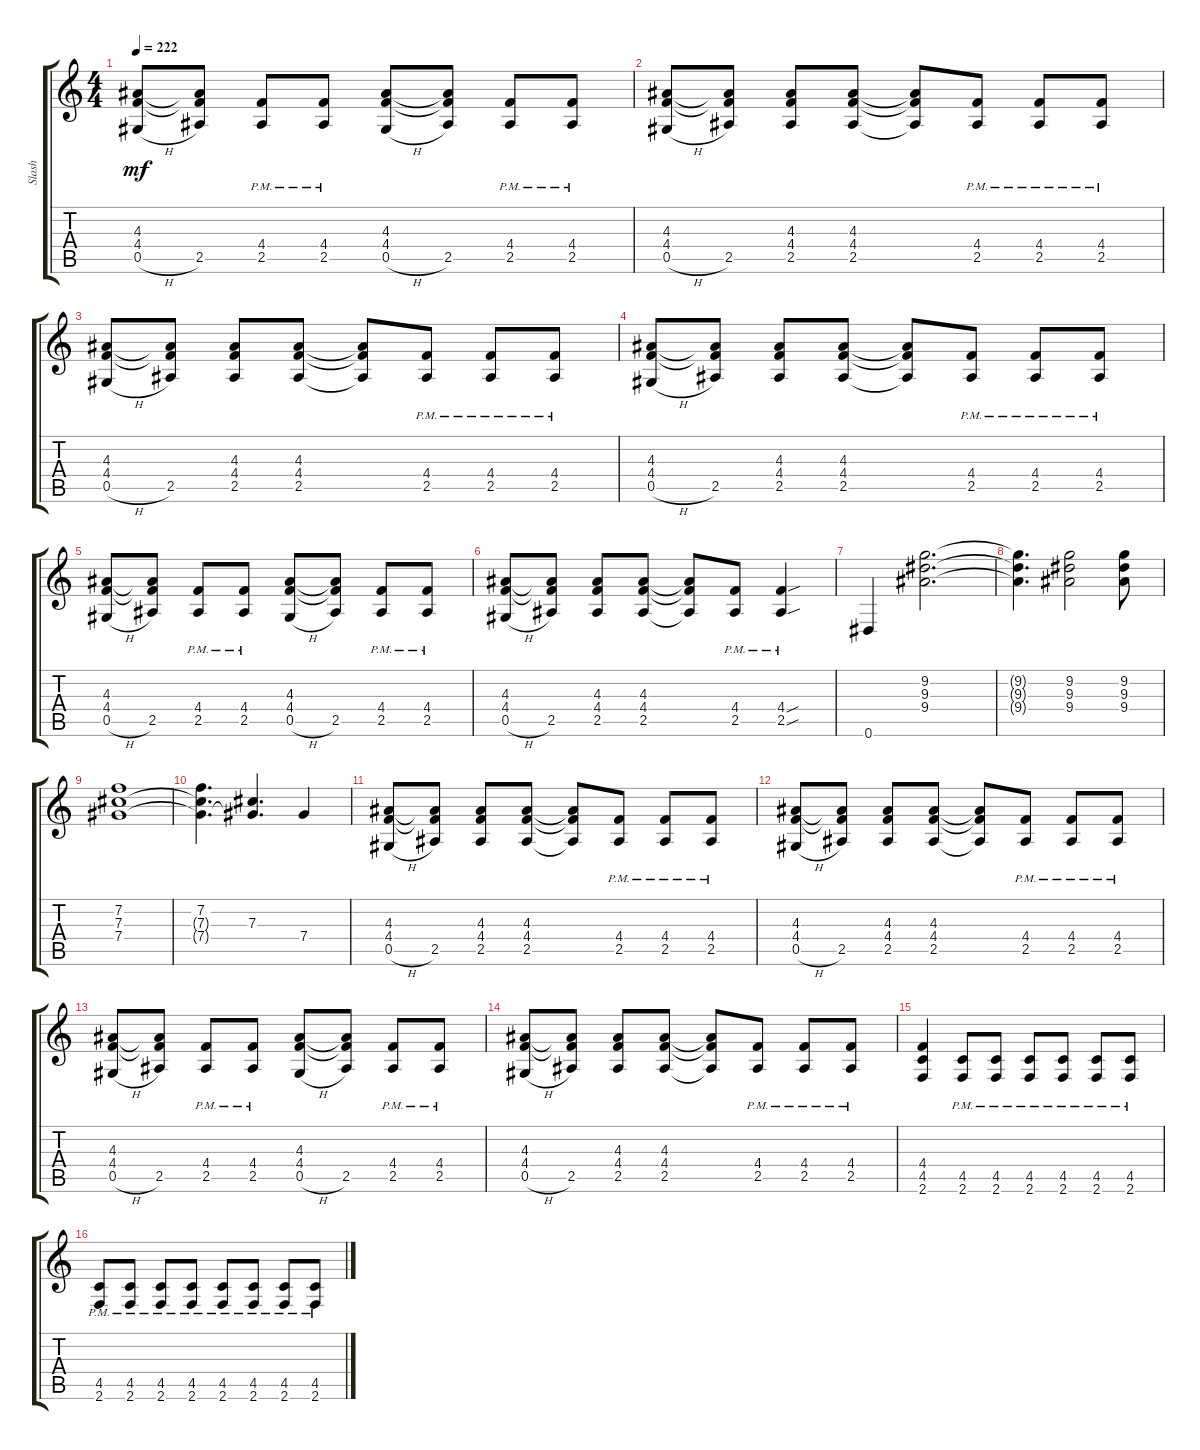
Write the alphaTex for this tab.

\track ("Slash" "Slash") {instrument distortionguitar}
\staff {score tabs}
\tuning (Eb4 Bb3 Gb3 Db3 Ab2 Eb2) {hide}
\ts (4 4)
\tempo 222
\clef g2
\ks c
(4.3 4.4 0.5{h}).8{dy mf} (4.3{t} 4.4{t} 2.5).8 (4.4 2.5{pm}).8 (4.4 2.5{pm}).8 (4.3 4.4 0.5{h}).8 (4.3{t} 4.4{t} 2.5).8 (4.4{pm} 2.5{pm}).8 (4.4{pm} 2.5{pm}).8 |
(4.3 4.4 0.5{h}).8 (4.3{t} 4.4{t} 2.5).8 (4.3 4.4 2.5).8 (4.3 4.4 2.5).8 (4.3{t} 4.4{t} 2.5{t}).8 (4.4 2.5{pm}).8 (4.4 2.5{pm}).8 (4.4 2.5{pm}).8 |
(4.3 4.4 0.5{h}).8 (4.3{t} 4.4{t} 2.5).8 (4.3 4.4 2.5).8 (4.3 4.4 2.5).8 (4.3{t} 4.4{t} 2.5{t}).8 (4.4 2.5{pm}).8 (4.4 2.5{pm}).8 (4.4 2.5{pm}).8 |
(4.3 4.4 0.5{h}).8 (4.3{t} 4.4{t} 2.5).8 (4.3 4.4 2.5).8 (4.3 4.4 2.5).8 (4.3{t} 4.4{t} 2.5{t}).8 (4.4 2.5{pm}).8 (4.4 2.5{pm}).8 (4.4 2.5{pm}).8 |
(4.3 4.4 0.5{h}).8 (4.3{t} 4.4{t} 2.5).8 (4.4 2.5{pm}).8 (4.4 2.5{pm}).8 (4.3 4.4 0.5{h}).8 (4.3{t} 4.4{t} 2.5).8 (4.4{pm} 2.5{pm}).8 (4.4{pm} 2.5{pm}).8 |
(4.3 4.4 0.5{h}).8 (4.3{t} 4.4{t} 2.5).8 (4.3 4.4 2.5).8 (4.3 4.4 2.5).8 (4.3{t} 4.4{t} 2.5{t}).8 (4.4 2.5{pm}).8 (4.4{sou} 2.5{sou pm}).4 |
0.6.4 (9.2 9.3 9.4).2{d} |
(9.2{t} 9.3{t} 9.4{t}).4{d} (9.2 9.3 9.4).2 (9.2 9.3 9.4).8 |
(7.2 7.3 7.4).1 |
(7.2 7.3{t} 7.4{t}).4{d} (7.3 7.4{t}).4{d} 7.4.4 |
(4.3 4.4 0.5{h}).8 (4.3{t} 4.4{t} 2.5).8 (4.3 4.4 2.5).8 (4.3 4.4 2.5).8 (4.3{t} 4.4{t} 2.5{t}).8 (4.4 2.5{pm}).8 (4.4 2.5{pm}).8 (4.4 2.5{pm}).8 |
(4.3 4.4 0.5{h}).8 (4.3{t} 4.4{t} 2.5).8 (4.3 4.4 2.5).8 (4.3 4.4 2.5).8 (4.3{t} 4.4{t} 2.5{t}).8 (4.4 2.5{pm}).8 (4.4 2.5{pm}).8 (4.4 2.5{pm}).8 |
(4.3 4.4 0.5{h}).8 (4.3{t} 4.4{t} 2.5).8 (4.4 2.5{pm}).8 (4.4 2.5{pm}).8 (4.3 4.4 0.5{h}).8 (4.3{t} 4.4{t} 2.5).8 (4.4{pm} 2.5{pm}).8 (4.4{pm} 2.5{pm}).8 |
(4.3 4.4 0.5{h}).8 (4.3{t} 4.4{t} 2.5).8 (4.3 4.4 2.5).8 (4.3 4.4 2.5).8 (4.3{t} 4.4{t} 2.5{t}).8 (4.4 2.5{pm}).8 (4.4 2.5{pm}).8 (4.4 2.5{pm}).8 |
(4.4 4.5 2.6).4 (4.5{pm} 2.6{pm}).8 (4.5{pm} 2.6{pm}).8 (4.5{pm} 2.6{pm}).8 (4.5{pm} 2.6{pm}).8 (4.5{pm} 2.6{pm}).8 (4.5{pm} 2.6{pm}).8 |
(4.5{pm} 2.6{pm}).8 (4.5{pm} 2.6{pm}).8 (4.5{pm} 2.6{pm}).8 (4.5{pm} 2.6{pm}).8 (4.5{pm} 2.6{pm}).8 (4.5{pm} 2.6{pm}).8 (4.5{pm} 2.6{pm}).8 (4.5{pm} 2.6{pm}).8
